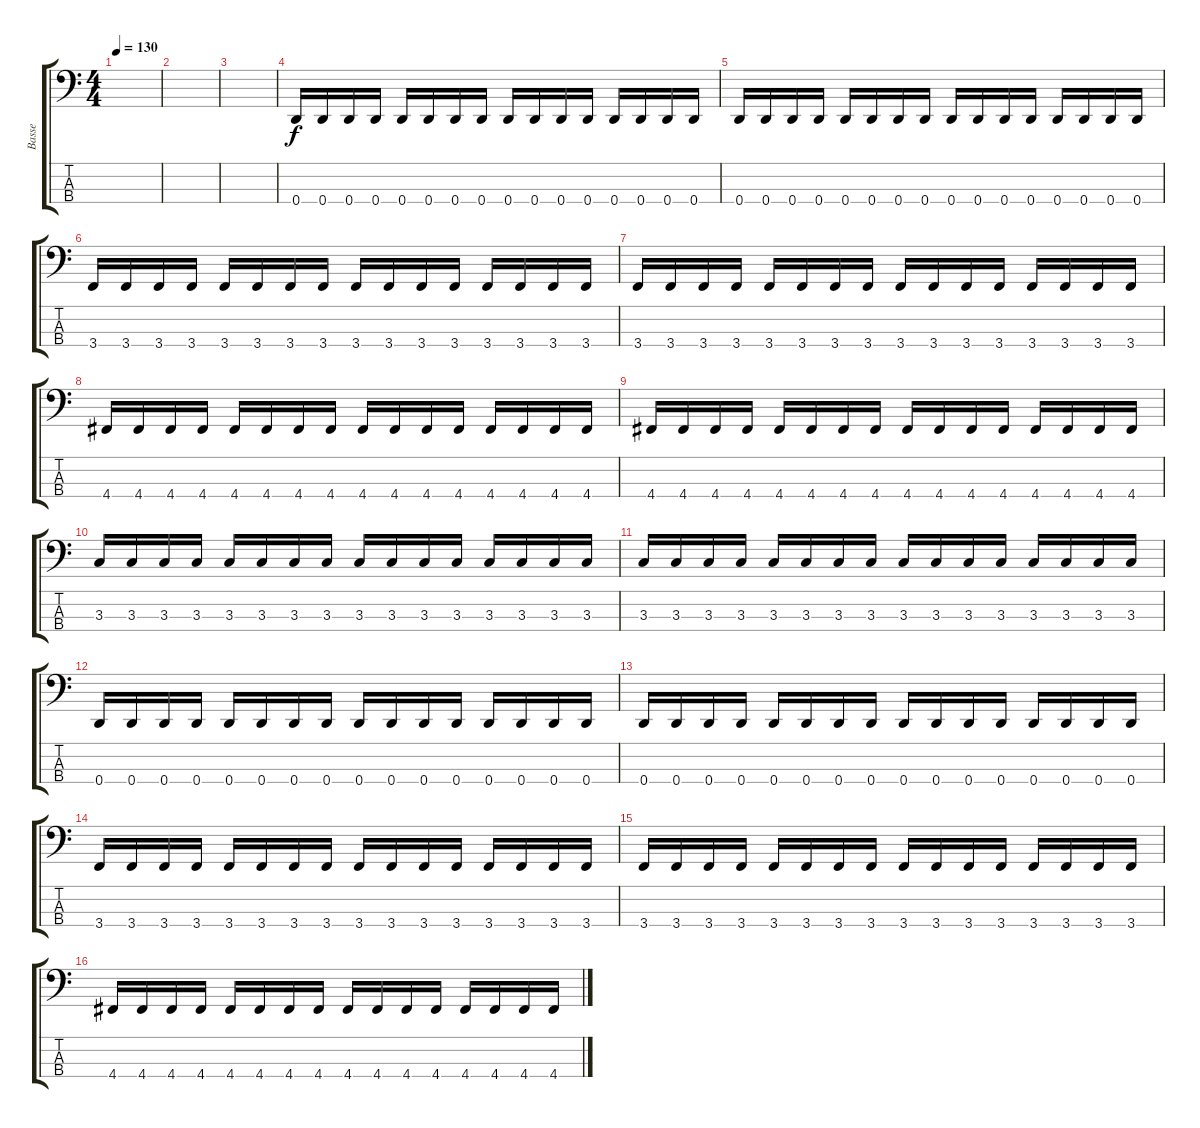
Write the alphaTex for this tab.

\track ("Basse" "Basse") {instrument slapbass2}
\staff {score tabs}
\tuning (G2 D2 A1 D1) {hide}
\ts (4 4)
\tempo 130
\clef f4
\ks c
|
|
|
0.4.16 0.4.16 0.4.16 0.4.16 0.4.16 0.4.16 0.4.16 0.4.16 0.4.16 0.4.16 0.4.16 0.4.16 0.4.16 0.4.16 0.4.16 0.4.16 |
0.4.16 0.4.16 0.4.16 0.4.16 0.4.16 0.4.16 0.4.16 0.4.16 0.4.16 0.4.16 0.4.16 0.4.16 0.4.16 0.4.16 0.4.16 0.4.16 |
3.4.16 3.4.16 3.4.16 3.4.16 3.4.16 3.4.16 3.4.16 3.4.16 3.4.16 3.4.16 3.4.16 3.4.16 3.4.16 3.4.16 3.4.16 3.4.16 |
3.4.16 3.4.16 3.4.16 3.4.16 3.4.16 3.4.16 3.4.16 3.4.16 3.4.16 3.4.16 3.4.16 3.4.16 3.4.16 3.4.16 3.4.16 3.4.16 |
4.4.16 4.4.16 4.4.16 4.4.16 4.4.16 4.4.16 4.4.16 4.4.16 4.4.16 4.4.16 4.4.16 4.4.16 4.4.16 4.4.16 4.4.16 4.4.16 |
4.4.16 4.4.16 4.4.16 4.4.16 4.4.16 4.4.16 4.4.16 4.4.16 4.4.16 4.4.16 4.4.16 4.4.16 4.4.16 4.4.16 4.4.16 4.4.16 |
3.3.16 3.3.16 3.3.16 3.3.16 3.3.16 3.3.16 3.3.16 3.3.16 3.3.16 3.3.16 3.3.16 3.3.16 3.3.16 3.3.16 3.3.16 3.3.16 |
3.3.16 3.3.16 3.3.16 3.3.16 3.3.16 3.3.16 3.3.16 3.3.16 3.3.16 3.3.16 3.3.16 3.3.16 3.3.16 3.3.16 3.3.16 3.3.16 |
0.4.16 0.4.16 0.4.16 0.4.16 0.4.16 0.4.16 0.4.16 0.4.16 0.4.16 0.4.16 0.4.16 0.4.16 0.4.16 0.4.16 0.4.16 0.4.16 |
0.4.16 0.4.16 0.4.16 0.4.16 0.4.16 0.4.16 0.4.16 0.4.16 0.4.16 0.4.16 0.4.16 0.4.16 0.4.16 0.4.16 0.4.16 0.4.16 |
3.4.16 3.4.16 3.4.16 3.4.16 3.4.16 3.4.16 3.4.16 3.4.16 3.4.16 3.4.16 3.4.16 3.4.16 3.4.16 3.4.16 3.4.16 3.4.16 |
3.4.16 3.4.16 3.4.16 3.4.16 3.4.16 3.4.16 3.4.16 3.4.16 3.4.16 3.4.16 3.4.16 3.4.16 3.4.16 3.4.16 3.4.16 3.4.16 |
4.4.16 4.4.16 4.4.16 4.4.16 4.4.16 4.4.16 4.4.16 4.4.16 4.4.16 4.4.16 4.4.16 4.4.16 4.4.16 4.4.16 4.4.16 4.4.16
